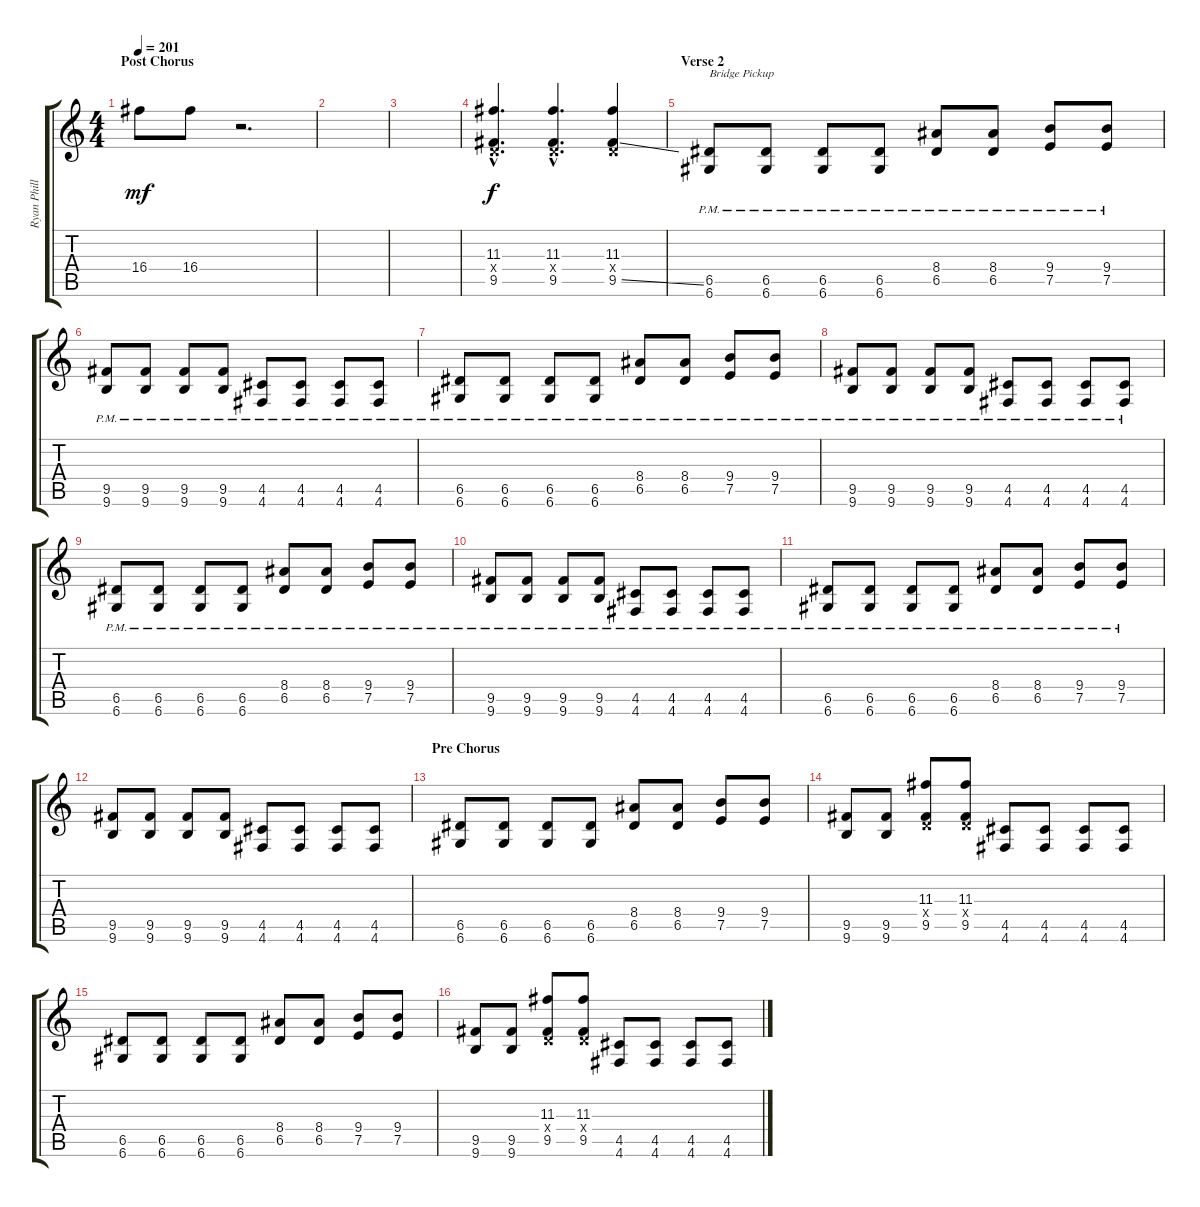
\track ("Ryan Phillips" "Ryan Phill") {instrument distortionguitar}
\staff {score tabs}
\tuning (E4 B3 G3 D3 A2 D2) {hide}
\ts (4 4)
\section ("" "Post Chorus")
\tempo 201
\clef g2
\ks c
16.4.8{dy mf} 16.4.8 r.2{d} |
|
|
(11.3{hac} 0.4{hac x} 9.5{hac}).4{d dy f} (11.3{hac} 0.4{hac x} 9.5{hac}).4{d} (11.3 0.4{x} 9.5{ss}).4 |
\section ("" "Verse 2")
(6.5{pm} 6.6{pm}).8{txt "Bridge Pickup" balance 12 instrument distortionguitar} (6.5{pm} 6.6{pm}).8 (6.5{pm} 6.6{pm}).8 (6.5{pm} 6.6{pm}).8 (8.4{pm} 6.5{pm}).8 (8.4{pm} 6.5{pm}).8 (9.4{pm} 7.5{pm}).8 (9.4{pm} 7.5{pm}).8 |
(9.5{pm} 9.6{pm}).8 (9.5{pm} 9.6{pm}).8 (9.5{pm} 9.6{pm}).8 (9.5{pm} 9.6{pm}).8 (4.5{pm} 4.6{pm}).8 (4.5{pm} 4.6{pm}).8 (4.5{pm} 4.6{pm}).8 (4.5{pm} 4.6{pm}).8 |
(6.5{pm} 6.6{pm}).8 (6.5{pm} 6.6{pm}).8 (6.5{pm} 6.6{pm}).8 (6.5{pm} 6.6{pm}).8 (8.4{pm} 6.5{pm}).8 (8.4{pm} 6.5{pm}).8 (9.4{pm} 7.5{pm}).8 (9.4{pm} 7.5{pm}).8 |
(9.5{pm} 9.6{pm}).8 (9.5{pm} 9.6{pm}).8 (9.5{pm} 9.6{pm}).8 (9.5{pm} 9.6{pm}).8 (4.5{pm} 4.6{pm}).8 (4.5{pm} 4.6{pm}).8 (4.5{pm} 4.6{pm}).8 (4.5{pm} 4.6{pm}).8 |
(6.5{pm} 6.6{pm}).8 (6.5{pm} 6.6{pm}).8 (6.5{pm} 6.6{pm}).8 (6.5{pm} 6.6{pm}).8 (8.4{pm} 6.5{pm}).8 (8.4{pm} 6.5{pm}).8 (9.4{pm} 7.5{pm}).8 (9.4{pm} 7.5{pm}).8 |
(9.5{pm} 9.6{pm}).8 (9.5{pm} 9.6{pm}).8 (9.5{pm} 9.6{pm}).8 (9.5{pm} 9.6{pm}).8 (4.5{pm} 4.6{pm}).8 (4.5{pm} 4.6{pm}).8 (4.5{pm} 4.6{pm}).8 (4.5{pm} 4.6{pm}).8 |
(6.5{pm} 6.6{pm}).8 (6.5{pm} 6.6{pm}).8 (6.5{pm} 6.6{pm}).8 (6.5{pm} 6.6{pm}).8 (8.4{pm} 6.5{pm}).8 (8.4{pm} 6.5{pm}).8 (9.4{pm} 7.5{pm}).8 (9.4{pm} 7.5{pm}).8 |
(9.5 9.6).8 (9.5 9.6).8 (9.5 9.6).8 (9.5 9.6).8 (4.5 4.6).8 (4.5 4.6).8 (4.5 4.6).8 (4.5 4.6).8 |
\section ("" "Pre Chorus")
(6.5 6.6).8 (6.5 6.6).8 (6.5 6.6).8 (6.5 6.6).8 (8.4 6.5).8 (8.4 6.5).8 (9.4 7.5).8 (9.4 7.5).8 |
(9.5 9.6).8 (9.5 9.6).8 (11.3 0.4{x} 9.5).8 (11.3 0.4{x} 9.5).8 (4.5 4.6).8 (4.5 4.6).8 (4.5 4.6).8 (4.5 4.6).8 |
(6.5 6.6).8 (6.5 6.6).8 (6.5 6.6).8 (6.5 6.6).8 (8.4 6.5).8 (8.4 6.5).8 (9.4 7.5).8 (9.4 7.5).8 |
(9.5 9.6).8 (9.5 9.6).8 (11.3 0.4{x} 9.5).8 (11.3 0.4{x} 9.5).8 (4.5 4.6).8 (4.5 4.6).8 (4.5 4.6).8 (4.5 4.6).8
